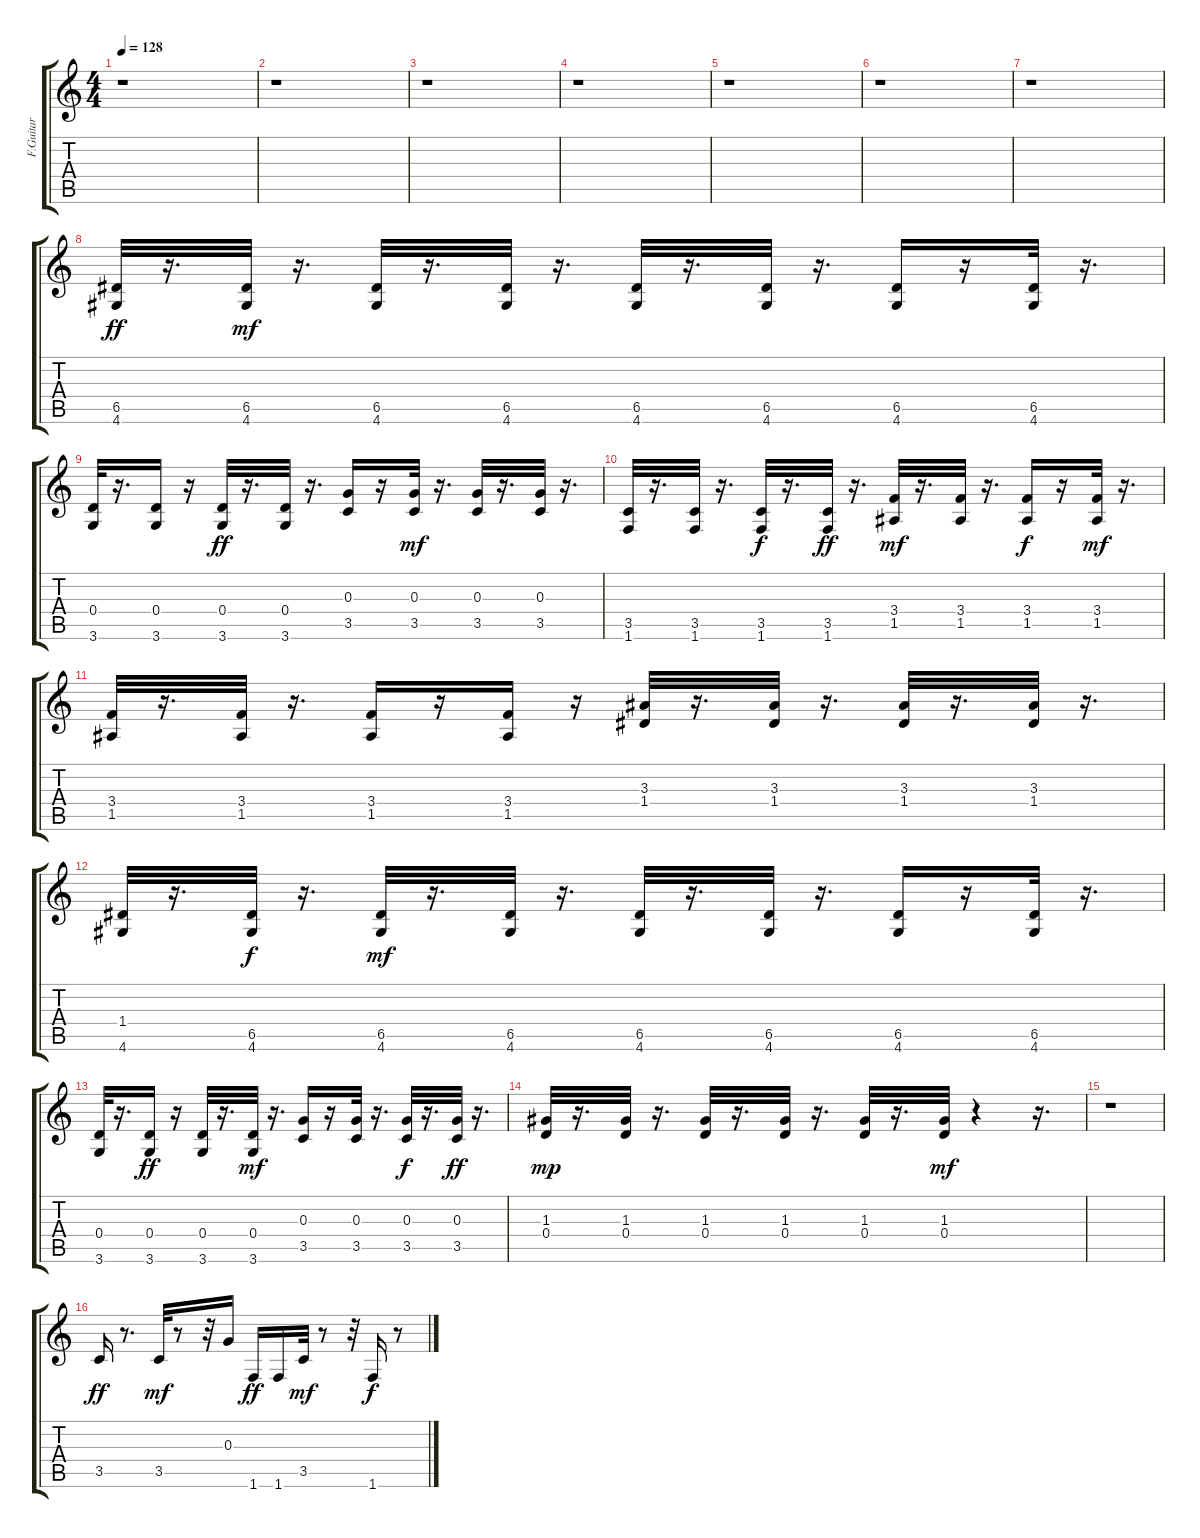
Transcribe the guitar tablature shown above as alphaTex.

\track ("F.Guitar" "F.Guitar") {instrument electricguitarmuted}
\staff {score tabs}
\tuning (E4 B3 G3 D3 A2 E2) {hide}
\ts (4 4)
\tempo 128
\clef g2
\ks c
r.1{dy f} |
r.1 |
r.1 |
r.1 |
r.1 |
r.1 |
r.1 |
(6.5 4.6).32{dy ff} r.16{d} (6.5 4.6).32{dy mf} r.16{d} (6.5 4.6).32 r.16{d} (6.5 4.6).32 r.16{d} (6.5 4.6).32 r.16{d} (6.5 4.6).32 r.16{d} (6.5 4.6).16 r.16 (6.5 4.6).32 r.16{d} |
(0.4 3.6).32 r.16{d} (0.4 3.6).16 r.16 (0.4 3.6).32{dy ff} r.16{d} (0.4 3.6).32 r.16{d} (0.3 3.5).16 r.16 (0.3 3.5).32{dy mf} r.16{d} (0.3 3.5).32 r.16{d} (0.3 3.5).32 r.16{d} |
(3.5 1.6).32 r.16{d} (3.5 1.6).32 r.16{d} (3.5 1.6).32{dy f} r.16{d} (3.5 1.6).32{dy ff} r.16{d} (3.4 1.5).32{dy mf} r.16{d} (3.4 1.5).32 r.16{d} (3.4 1.5).16{dy f} r.16 (3.4 1.5).32{dy mf} r.16{d} |
(3.4 1.5).32 r.16{d} (3.4 1.5).32 r.16{d} (3.4 1.5).16 r.16 (3.4 1.5).16 r.16 (3.3 1.4).32 r.16{d} (3.3 1.4).32 r.16{d} (3.3 1.4).32 r.16{d} (3.3 1.4).32 r.16{d} |
(1.4 4.6).32 r.16{d} (6.5 4.6).32{dy f} r.16{d} (6.5 4.6).32{dy mf} r.16{d} (6.5 4.6).32 r.16{d} (6.5 4.6).32 r.16{d} (6.5 4.6).32 r.16{d} (6.5 4.6).16 r.16 (6.5 4.6).32 r.16{d} |
(0.4 3.6).32 r.16{d} (0.4 3.6).16{dy ff} r.16 (0.4 3.6).32 r.16{d} (0.4 3.6).32{dy mf} r.16{d} (0.3 3.5).16 r.16 (0.3 3.5).32 r.16{d} (0.3 3.5).32{dy f} r.16{d} (0.3 3.5).32{dy ff} r.16{d} |
(1.3 0.4).32{dy mp} r.16{d} (1.3 0.4).32 r.16{d} (1.3 0.4).32 r.16{d} (1.3 0.4).32 r.16{d} (1.3 0.4).32 r.16{d} (1.3 0.4).32{dy mf} r.4 r.16{d} |
r.1 |
3.5.16{dy ff} r.8{d} 3.5.32{dy mf} r.8 r.32 0.3.16 1.6.16{dy ff} 1.6.16 3.5.32{dy mf} r.8 r.32 1.6.16{dy f} r.8
